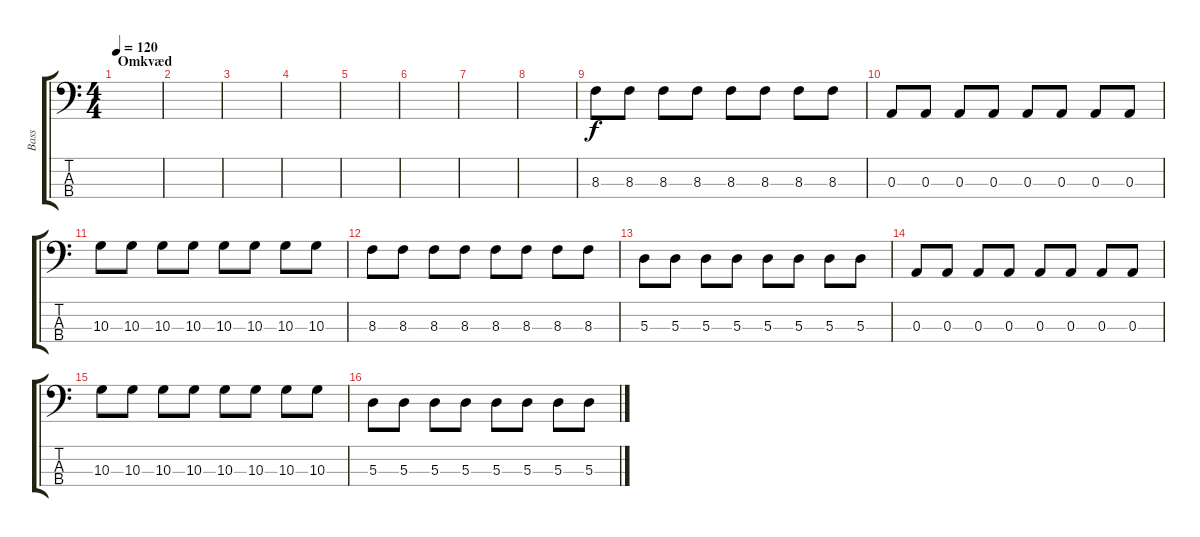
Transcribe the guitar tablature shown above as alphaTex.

\track ("Bass" "Bass") {instrument electricbasspick}
\staff {score tabs}
\tuning (G2 D2 A1 E1) {hide}
\ts (4 4)
\section ("" "Omkvæd")
\tempo 120
\clef f4
\ks c
|
|
|
|
|
|
|
|
8.3.8 8.3.8 8.3.8 8.3.8 8.3.8 8.3.8 8.3.8 8.3.8 |
0.3.8 0.3.8 0.3.8 0.3.8 0.3.8 0.3.8 0.3.8 0.3.8 |
10.3.8 10.3.8 10.3.8 10.3.8 10.3.8 10.3.8 10.3.8 10.3.8 |
8.3.8 8.3.8 8.3.8 8.3.8 8.3.8 8.3.8 8.3.8 8.3.8 |
5.3.8 5.3.8 5.3.8 5.3.8 5.3.8 5.3.8 5.3.8 5.3.8 |
0.3.8 0.3.8 0.3.8 0.3.8 0.3.8 0.3.8 0.3.8 0.3.8 |
10.3.8 10.3.8 10.3.8 10.3.8 10.3.8 10.3.8 10.3.8 10.3.8 |
5.3.8 5.3.8 5.3.8 5.3.8 5.3.8 5.3.8 5.3.8 5.3.8
